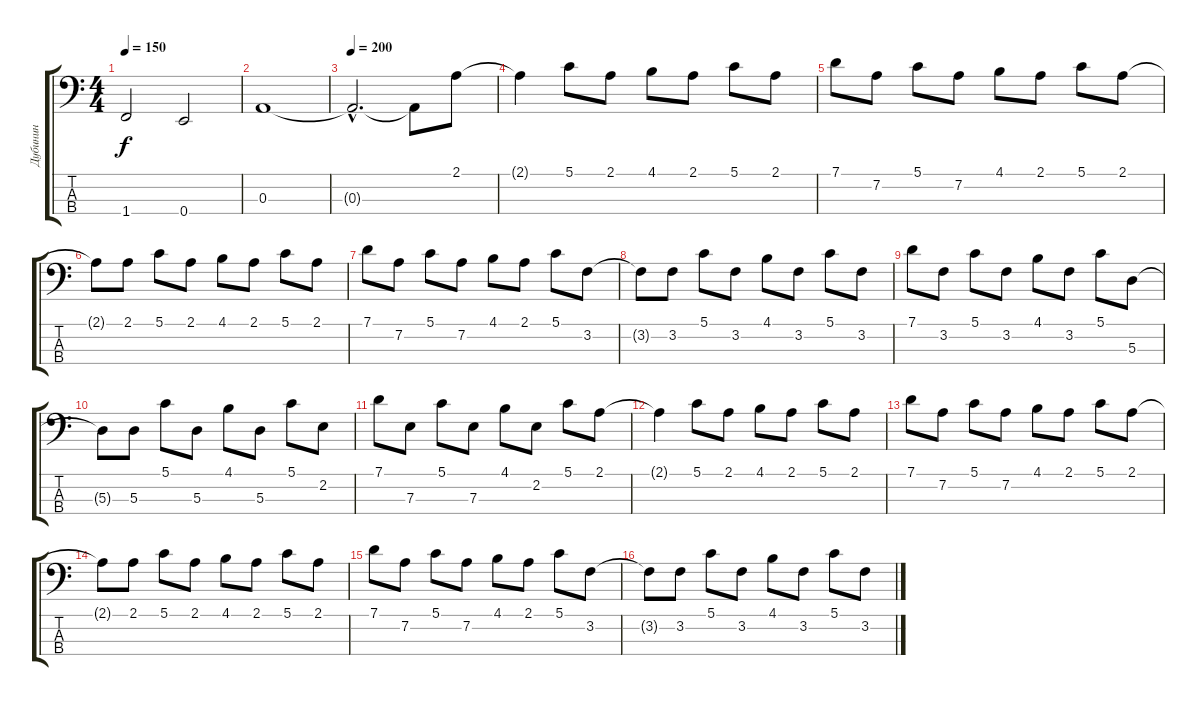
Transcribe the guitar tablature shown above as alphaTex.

\track ("Дубинин" "Дубинин") {instrument electricbassfinger}
\staff {score tabs}
\tuning (G2 D2 A1 E1) {hide}
\ts (4 4)
\tempo 150
\clef f4
\ks c
1.4.2{dy f} 0.4.2 |
0.3.1 |
\tempo 200
0.3{hac t}.2{d} 0.3{t}.8 2.1.8 |
2.1{t}.4 5.1.8 2.1.8 4.1.8 2.1.8 5.1.8 2.1.8 |
7.1.8 7.2.8 5.1.8 7.2.8 4.1.8 2.1.8 5.1.8 2.1.8 |
2.1{t}.8 2.1.8 5.1.8 2.1.8 4.1.8 2.1.8 5.1.8 2.1.8 |
7.1.8 7.2.8 5.1.8 7.2.8 4.1.8 2.1.8 5.1.8 3.2.8 |
3.2{t}.8 3.2.8 5.1.8 3.2.8 4.1.8 3.2.8 5.1.8 3.2.8 |
7.1.8 3.2.8 5.1.8 3.2.8 4.1.8 3.2.8 5.1.8 5.3.8 |
5.3{t}.8 5.3.8 5.1.8 5.3.8 4.1.8 5.3.8 5.1.8 2.2.8 |
7.1.8 7.3.8 5.1.8 7.3.8 4.1.8 2.2.8 5.1.8 2.1.8 |
2.1{t}.4 5.1.8 2.1.8 4.1.8 2.1.8 5.1.8 2.1.8 |
7.1.8 7.2.8 5.1.8 7.2.8 4.1.8 2.1.8 5.1.8 2.1.8 |
2.1{t}.8 2.1.8 5.1.8 2.1.8 4.1.8 2.1.8 5.1.8 2.1.8 |
7.1.8 7.2.8 5.1.8 7.2.8 4.1.8 2.1.8 5.1.8 3.2.8 |
3.2{t}.8 3.2.8 5.1.8 3.2.8 4.1.8 3.2.8 5.1.8 3.2.8
